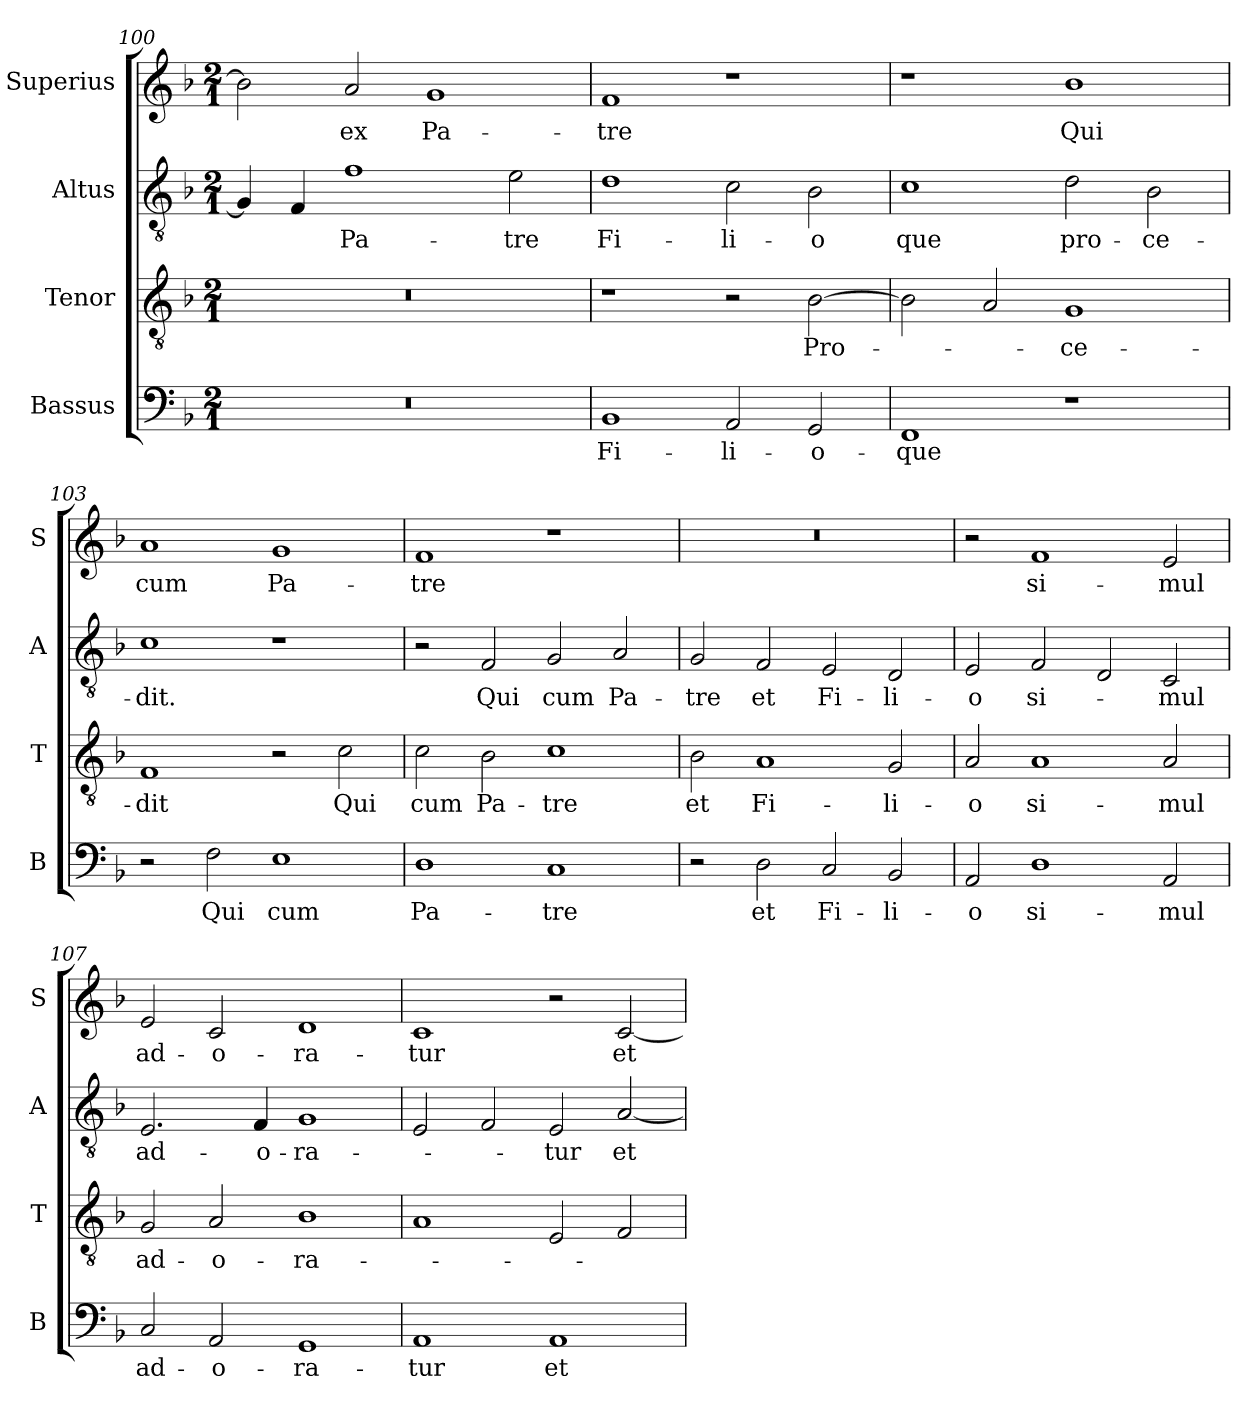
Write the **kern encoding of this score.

**kern	**text	**kern	**text	**kern	**text	**kern	**text
*part4	*part4	*part3	*part3	*part2	*part2	*part1	*part1
*staff4	*staff4	*staff3	*staff3	*staff2	*staff2	*staff1	*staff1
*I"Bassus	*	*I"Tenor	*	*I"Altus	*	*I"Superius	*
*I'B	*	*I'T	*	*I'A	*	*I'S	*
*clefF4	*	*clefGv2	*	*clefGv2	*	*clefG2	*
*k[b-]	*	*k[b-]	*	*k[b-]	*	*k[b-]	*
*M2/1	*	*M2/1	*	*M2/1	*	*M2/1	*
=100	=100	=100	=100	=100	=100	=100	=100
0r	.	0r	.	4G/]	.	2b-\]	.
.	.	.	.	4F/	.	.	.
.	.	.	.	1f	Pa-	2a/	-ex
.	.	.	.	.	.	1g	Pa-
.	.	.	.	2e\	-tre	.	.
=101	=101	=101	=101	=101	=101	=101	=101
1BB-	Fi-	1r	.	1d	Fi-	1f	-tre
2AA/	-li-	2r	.	2c\	-li-	1r	.
2GG/	-o-	[2B-\	Pro-	2B-\	-o	.	.
=102	=102	=102	=102	=102	=102	=102	=102
1FF	-que	2B-\]	.	1c	que	1r	.
.	.	2A/	.	.	.	.	.
1r	.	1G	-ce-	2d\	pro-	1b-	Qui
.	.	.	.	2B-\	-ce-	.	.
=103	=103	=103	=103	=103	=103	=103	=103
2r	.	1F	-dit	1c	-dit.	1a	cum
2F\	Qui	.	.	.	.	.	.
1E	cum	2r	.	1r	.	1g	Pa-
.	.	2c\	Qui	.	.	.	.
=104	=104	=104	=104	=104	=104	=104	=104
1D	Pa-	2c\	cum	2r	.	1f	-tre
.	.	2B-\	Pa-	2F/	Qui	.	.
1C	-tre	1c	-tre	2G/	cum	1r	.
.	.	.	.	2A/	Pa-	.	.
=105	=105	=105	=105	=105	=105	=105	=105
2r	.	2B-\	et	2G/	-tre	0r	.
2D\	et	1A	Fi-	2F/	et	.	.
2C/	Fi-	.	.	2E/	Fi-	.	.
2BB-/	-li-	2G/	-li-	2D/	-li-	.	.
=106	=106	=106	=106	=106	=106	=106	=106
2AA/	-o	2A/	-o	2E/	-o	2r	.
1D	si-	1A	si-	2F/	si-	1f	si-
.	.	.	.	2D/	.	.	.
2AA/	-mul	2A/	-mul	2C/	-mul	2e/	-mul
=107	=107	=107	=107	=107	=107	=107	=107
2C/	ad-	2G/	ad-	2.E/	ad-	2e/	ad-
2AA/	-o-	2A/	-o-	.	.	2c/	-o-
.	.	.	.	4F/	-o-	.	.
1GG	-ra-	1B-	-ra-	1G	-ra-	1d	-ra-
=108	=108	=108	=108	=108	=108	=108	=108
1AA	-tur	1A	.	2E/	.	1c	-tur
.	.	.	.	2F/	.	.	.
1AA	et	2E/	.	2E/	-tur	2r	.
.	.	2F/	.	[2A/	et	[2c/	et-
=	=	=	=	=	=	=	=
*-	*-	*-	*-	*-	*-	*-	*-
